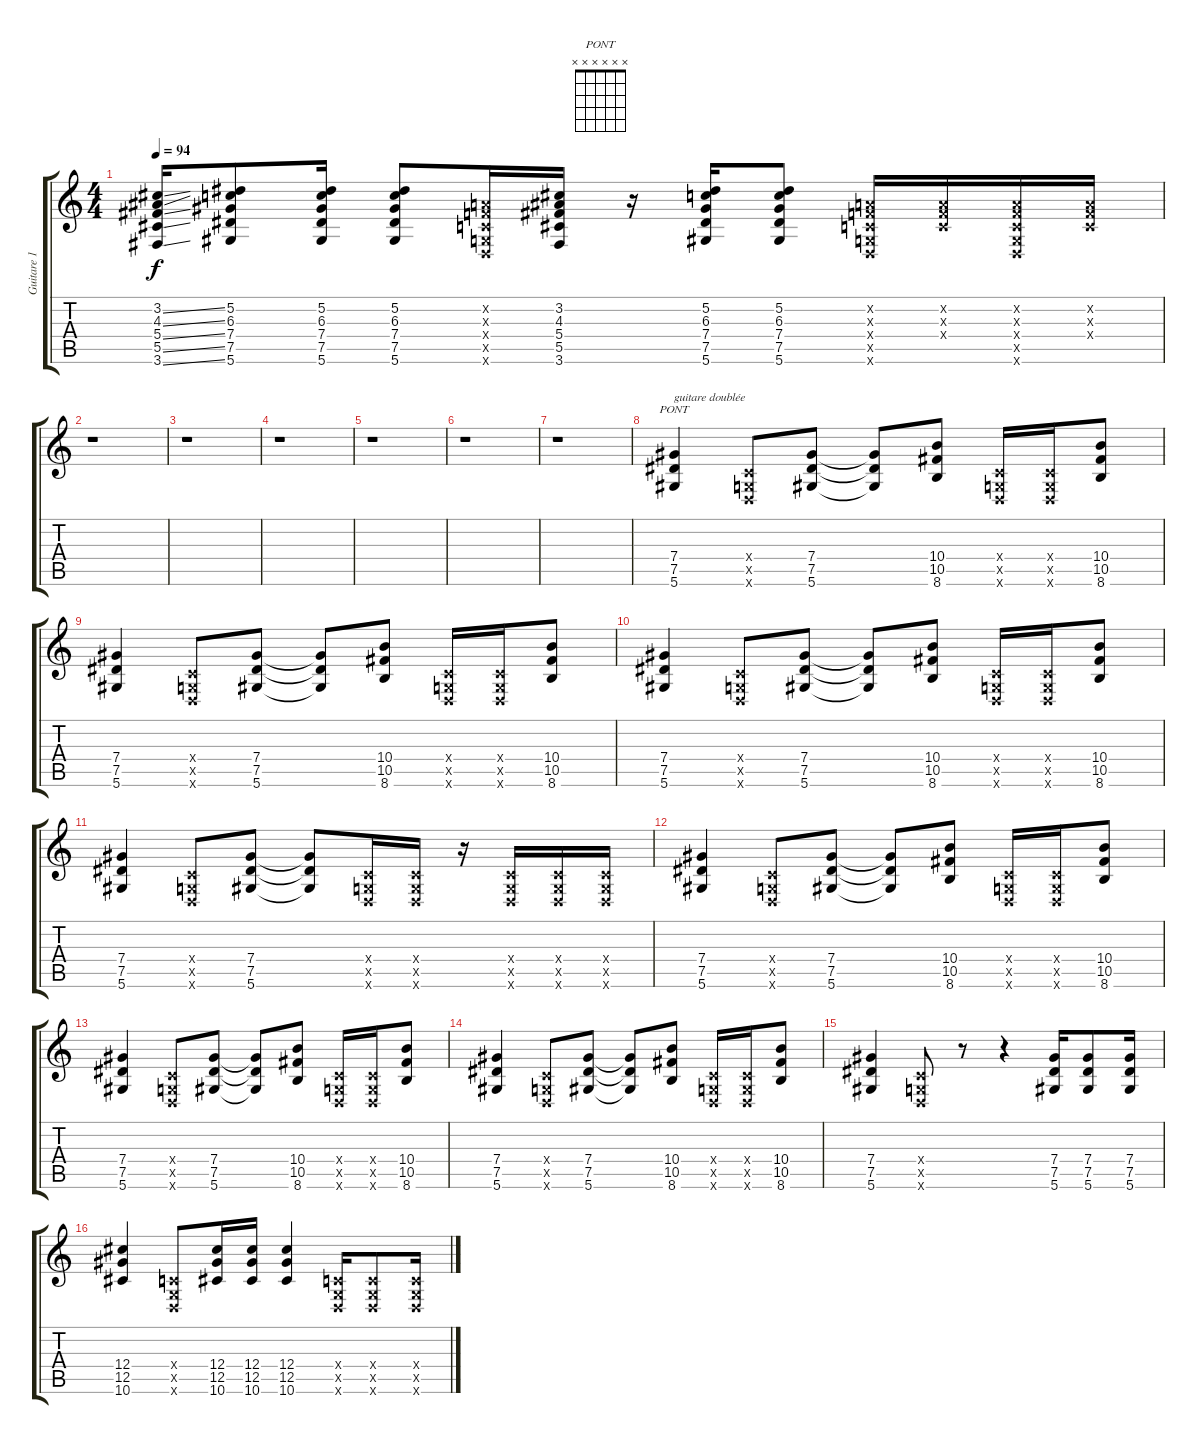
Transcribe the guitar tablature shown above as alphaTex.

\track ("Guitare 1" "Guitare 1") {instrument electricguitarclean}
\staff {score tabs}
\tuning (Eb4 Bb3 Gb3 Db3 Ab2 Eb2) {hide}
\chord ("PONT" x x x x x x) {firstfret 0}
\ts (4 4)
\tempo 94
\clef g2
\ks c
(3.2{ss} 4.3{ss} 5.4{ss} 5.5{ss} 3.6{ss}).16{dy f} (5.2 6.3 7.4 7.5 5.6).8 (5.2 6.3 7.4 7.5 5.6).16 (5.2 6.3 7.4 7.5 5.6).8 (-1.2{x} -1.3{x} -1.4{x} -1.5{x} -1.6{x}).16 (3.2 4.3 5.4 5.5 3.6).16 r.16 (5.2 6.3 7.4 7.5 5.6).16 (5.2 6.3 7.4 7.5 5.6).8 (-1.2{x} -1.3{x} -1.4{x} -1.5{x} -1.6{x}).16 (-1.2{x} -1.3{x} -1.4{x}).16 (-1.2{x} -1.3{x} -1.4{x} -1.5{x} -1.6{x}).16 (-1.2{x} -1.3{x} -1.4{x}).16 |
r.1 |
r.1 |
r.1 |
r.1 |
r.1 |
r.1 |
(7.4 7.5 5.6).4{ch "PONT" txt "guitare doublée"} (-1.4{x} -1.5{x} -1.6{x}).8 (7.4 7.5 5.6).8 (7.4{t} 7.5{t} 5.6{t}).8 (10.4 10.5 8.6).8 (-1.4{x} -1.5{x} -1.6{x}).16 (-1.4{x} -1.5{x} -1.6{x}).16 (10.4 10.5 8.6).8 |
(7.4 7.5 5.6).4 (-1.4{x} -1.5{x} -1.6{x}).8 (7.4 7.5 5.6).8 (7.4{t} 7.5{t} 5.6{t}).8 (10.4 10.5 8.6).8 (-1.4{x} -1.5{x} -1.6{x}).16 (-1.4{x} -1.5{x} -1.6{x}).16 (10.4 10.5 8.6).8 |
(7.4 7.5 5.6).4 (-1.4{x} -1.5{x} -1.6{x}).8 (7.4 7.5 5.6).8 (7.4{t} 7.5{t} 5.6{t}).8 (10.4 10.5 8.6).8 (-1.4{x} -1.5{x} -1.6{x}).16 (-1.4{x} -1.5{x} -1.6{x}).16 (10.4 10.5 8.6).8 |
(7.4 7.5 5.6).4 (-1.4{x} -1.5{x} -1.6{x}).8 (7.4 7.5 5.6).8 (7.4{t} 7.5{t} 5.6{t}).8 (-1.4{x} -1.5{x} -1.6{x}).16 (-1.4{x} -1.5{x} -1.6{x}).16 r.16 (-1.4{x} -1.5{x} -1.6{x}).16 (-1.4{x} -1.5{x} -1.6{x}).16 (-1.4{x} -1.5{x} -1.6{x}).16 |
(7.4 7.5 5.6).4 (-1.4{x} -1.5{x} -1.6{x}).8 (7.4 7.5 5.6).8 (7.4{t} 7.5{t} 5.6{t}).8 (10.4 10.5 8.6).8 (-1.4{x} -1.5{x} -1.6{x}).16 (-1.4{x} -1.5{x} -1.6{x}).16 (10.4 10.5 8.6).8 |
(7.4 7.5 5.6).4 (-1.4{x} -1.5{x} -1.6{x}).8 (7.4 7.5 5.6).8 (7.4{t} 7.5{t} 5.6{t}).8 (10.4 10.5 8.6).8 (-1.4{x} -1.5{x} -1.6{x}).16 (-1.4{x} -1.5{x} -1.6{x}).16 (10.4 10.5 8.6).8 |
(7.4 7.5 5.6).4 (-1.4{x} -1.5{x} -1.6{x}).8 (7.4 7.5 5.6).8 (7.4{t} 7.5{t} 5.6{t}).8 (10.4 10.5 8.6).8 (-1.4{x} -1.5{x} -1.6{x}).16 (-1.4{x} -1.5{x} -1.6{x}).16 (10.4 10.5 8.6).8 |
(7.4 7.5 5.6).4 (-1.4{x} -1.5{x} -1.6{x}).8 r.8 r.4 (7.4 7.5 5.6).16 (7.4 7.5 5.6).8 (7.4 7.5 5.6).16 |
(12.4 12.5 10.6).4 (-1.4{x} -1.5{x} -1.6{x}).8 (12.4 12.5 10.6).16 (12.4 12.5 10.6).16 (12.4 12.5 10.6).4 (-1.4{x} -1.5{x} -1.6{x}).16 (-1.4{x} -1.5{x} -1.6{x}).8 (-1.4{x} -1.5{x} -1.6{x}).16
